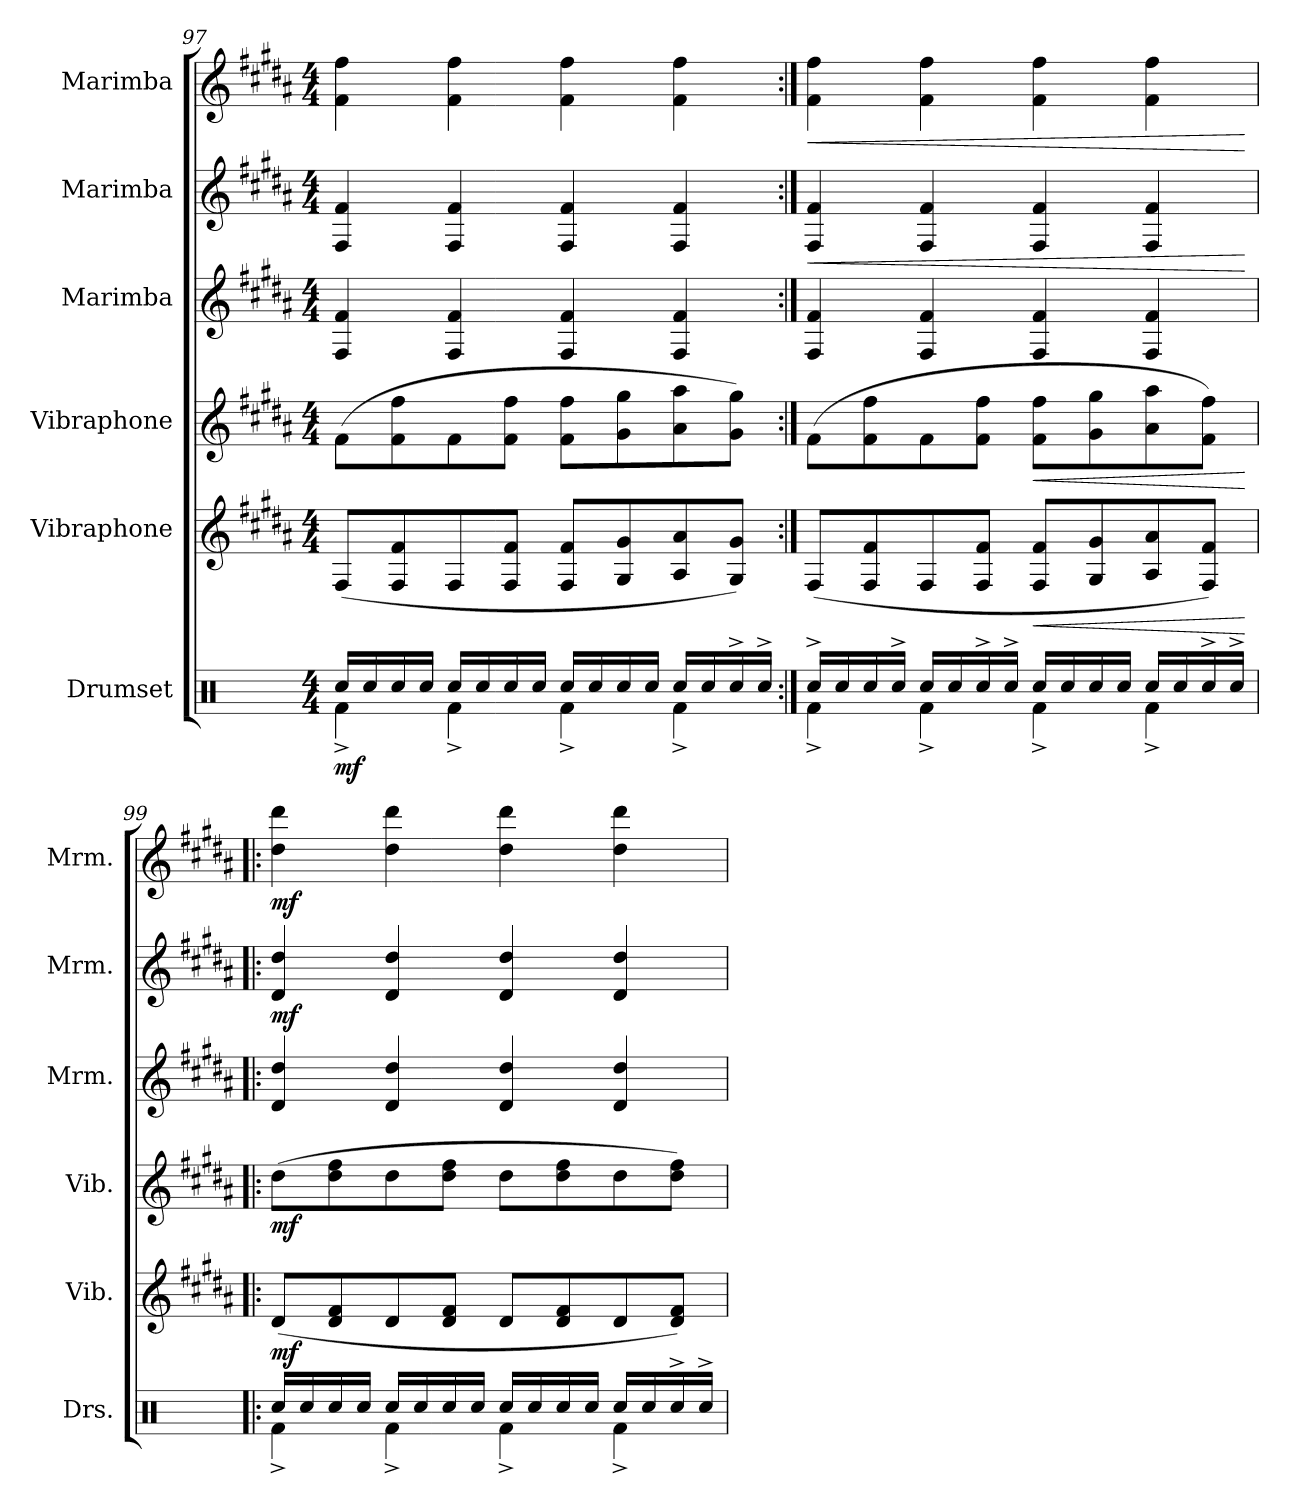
**kern	**dynam	**kern	**dynam	**kern	**dynam	**kern	**kern	**dynam	**kern	**dynam
*part6	*part6	*part5	*part5	*part4	*part4	*part3	*part2	*part2	*part1	*part1
*staff6	*staff6	*staff5	*staff5	*staff4	*staff4	*staff3	*staff2	*staff2	*staff1	*staff1
*I"Drumset	*	*I"Vibraphone	*	*I"Vibraphone	*	*I"Marimba	*I"Marimba	*	*I"Marimba	*
*I'Drs.	*	*I'Vib.	*	*I'Vib.	*	*I'Mrm.	*I'Mrm.	*	*I'Mrm.	*
*clefX	*	*clefG2	*	*clefG2	*	*clefG2	*clefG2	*	*clefG2	*
*k[]	*	*k[f#c#g#d#a#]	*	*k[f#c#g#d#a#]	*	*k[f#c#g#d#a#]	*k[f#c#g#d#a#]	*	*k[f#c#g#d#a#]	*
*M4/4	*	*M4/4	*	*M4/4	*	*M4/4	*M4/4	*	*M4/4	*
=97	=97	=97	=97	=97	=97	=97	=97	=97	=97	=97
*^	*	*	*	*	*	*	*	*	*	*
!	!	!LO:DY:b	!	!	!	!	!	!	!	!	!
16Rcc/LL	4Rf^\	mf	(8F#/L	.	(8f#\L	.	4F#/ 4f#/	4F#/ 4f#/	.	4f#\ 4ff#\	.
16Rcc/	.	.	.	.	.	.	.	.	.	.	.
16Rcc/	.	.	8F#/ 8f#/	.	8f#\ 8ff#\	.	.	.	.	.	.
16Rcc/JJ	.	.	.	.	.	.	.	.	.	.	.
16Rcc/LL	4Rf^\	.	8F#/	.	8f#\	.	4F#/ 4f#/	4F#/ 4f#/	.	4f#\ 4ff#\	.
16Rcc/	.	.	.	.	.	.	.	.	.	.	.
16Rcc/	.	.	8F#/ 8f#/J	.	8f#\ 8ff#\J	.	.	.	.	.	.
16Rcc/JJ	.	.	.	.	.	.	.	.	.	.	.
16Rcc/LL	4Rf^\	.	8F#/ 8f#/L	.	8f#\ 8ff#\L	.	4F#/ 4f#/	4F#/ 4f#/	.	4f#\ 4ff#\	.
16Rcc/	.	.	.	.	.	.	.	.	.	.	.
16Rcc/	.	.	8G#/ 8g#/	.	8g#\ 8gg#\	.	.	.	.	.	.
16Rcc/JJ	.	.	.	.	.	.	.	.	.	.	.
16Rcc/LL	4Rf^\	.	8A#/ 8a#/	.	8a#\ 8aa#\	.	4F#/ 4f#/	4F#/ 4f#/	.	4f#\ 4ff#\	.
16Rcc/	.	.	.	.	.	.	.	.	.	.	.
16Rcc^/	.	.	8G#/ 8g#/J)	.	8g#\ 8gg#\J)	.	.	.	.	.	.
16Rcc^/JJ	.	.	.	.	.	.	.	.	.	.	.
!!LO:PB:g=z
=98:|!	=98:|!	=98:|!	=98:|!	=98:|!	=98:|!	=98:|!	=98:|!	=98:|!	=98:|!	=98:|!	=98:|!
!	!	!	!	!	!	!	!	!	!LO:HP:b	!	!LO:HP:b
16Rcc^/LL	4Rf^\	.	(8F#/L	.	(8f#\L	.	4F#/ 4f#/	4F#/ 4f#/	<	4f#\ 4ff#\	<
16Rcc/	.	.	.	.	.	.	.	.	.	.	.
16Rcc/	.	.	8F#/ 8f#/	.	8f#\ 8ff#\	.	.	.	.	.	.
16Rcc^/JJ	.	.	.	.	.	.	.	.	.	.	.
16Rcc/LL	4Rf^\	.	8F#/	.	8f#\	.	4F#/ 4f#/	4F#/ 4f#/	.	4f#\ 4ff#\	.
16Rcc/	.	.	.	.	.	.	.	.	.	.	.
16Rcc^/	.	.	8F#/ 8f#/J	.	8f#\ 8ff#\J	.	.	.	.	.	.
16Rcc^/JJ	.	.	.	.	.	.	.	.	.	.	.
!	!	!	!	!LO:HP:b	!	!LO:HP:b	!	!	!	!	!
16Rcc/LL	4Rf^\	.	8F#/ 8f#/L	<	8f#\ 8ff#\L	<	4F#/ 4f#/	4F#/ 4f#/	.	4f#\ 4ff#\	.
16Rcc/	.	.	.	.	.	.	.	.	.	.	.
16Rcc/	.	.	8G#/ 8g#/	.	8g#\ 8gg#\	.	.	.	.	.	.
16Rcc/JJ	.	.	.	.	.	.	.	.	.	.	.
16Rcc/LL	4Rf^\	.	8A#/ 8a#/	.	8a#\ 8aa#\	.	4F#/ 4f#/	4F#/ 4f#/	.	4f#\ 4ff#\	.
16Rcc/	.	.	.	.	.	.	.	.	.	.	.
16Rcc^/	.	.	8F#/ 8f#/J)	.	8f#\ 8ff#\J)	.	.	.	.	.	.
16Rcc^/JJ	.	.	.	.	.	.	.	.	.	.	.
*v	*v	*	*	*	*	*	*	*	*	*	*
.	.	.	[	.	[	.	.	[	.	[
=99!|:	=99!|:	=99!|:	=99!|:	=99!|:	=99!|:	=99!|:	=99!|:	=99!|:	=99!|:	=99!|:
*^	*	*	*	*	*	*	*	*	*	*
!	!	!	!	!LO:DY:b	!	!LO:DY:b	!	!	!LO:DY:b	!	!LO:DY:b
16Rcc/LL	4Rf^\	.	(8d#/L	mf	(8dd#\L	mf	4d#/ 4dd#/	4d#/ 4dd#/	mf	4dd#\ 4ddd#\	mf
16Rcc/	.	.	.	.	.	.	.	.	.	.	.
16Rcc/	.	.	8d#/ 8f#/	.	8dd#\ 8ff#\	.	.	.	.	.	.
16Rcc/JJ	.	.	.	.	.	.	.	.	.	.	.
16Rcc/LL	4Rf^\	.	8d#/	.	8dd#\	.	4d#/ 4dd#/	4d#/ 4dd#/	.	4dd#\ 4ddd#\	.
16Rcc/	.	.	.	.	.	.	.	.	.	.	.
16Rcc/	.	.	8d#/ 8f#/J	.	8dd#\ 8ff#\J	.	.	.	.	.	.
16Rcc/JJ	.	.	.	.	.	.	.	.	.	.	.
16Rcc/LL	4Rf^\	.	8d#/L	.	8dd#\L	.	4d#/ 4dd#/	4d#/ 4dd#/	.	4dd#\ 4ddd#\	.
16Rcc/	.	.	.	.	.	.	.	.	.	.	.
16Rcc/	.	.	8d#/ 8f#/	.	8dd#\ 8ff#\	.	.	.	.	.	.
16Rcc/JJ	.	.	.	.	.	.	.	.	.	.	.
16Rcc/LL	4Rf^\	.	8d#/	.	8dd#\	.	4d#/ 4dd#/	4d#/ 4dd#/	.	4dd#\ 4ddd#\	.
16Rcc/	.	.	.	.	.	.	.	.	.	.	.
16Rcc^/	.	.	8d#/ 8f#/J)	.	8dd#\ 8ff#\J)	.	.	.	.	.	.
16Rcc^/JJ	.	.	.	.	.	.	.	.	.	.	.
*v	*v	*	*	*	*	*	*	*	*	*	*
=	=	=	=	=	=	=	=	=	=	=
*-	*-	*-	*-	*-	*-	*-	*-	*-	*-	*-
